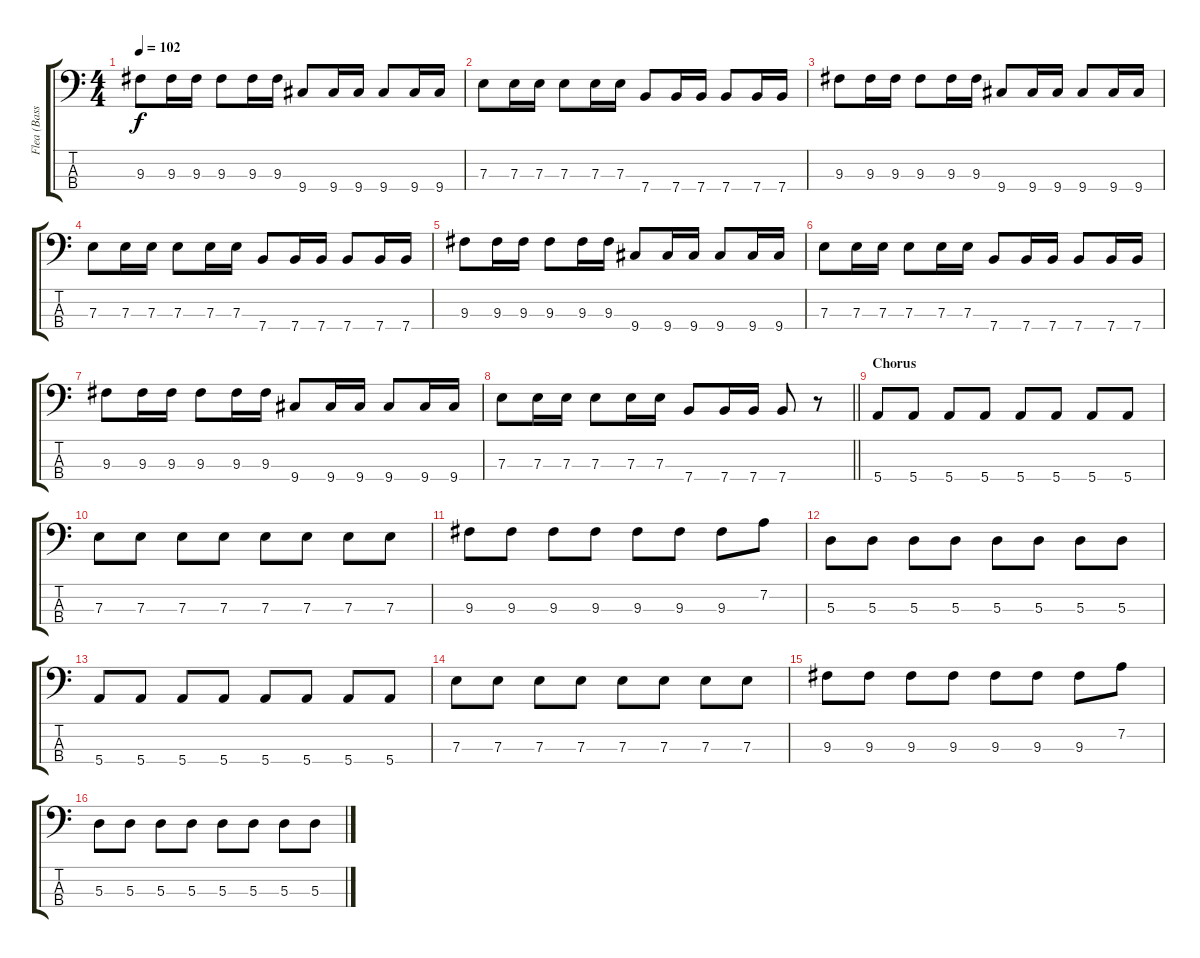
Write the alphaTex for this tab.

\track ("Flea (Bass)" "Flea (Bass") {instrument electricbassfinger}
\staff {score tabs}
\tuning (G2 D2 A1 E1) {hide}
\ts (4 4)
\tempo 102
\clef f4
\ks c
9.3.8{dy f} 9.3.16 9.3.16 9.3.8 9.3.16 9.3.16 9.4.8 9.4.16 9.4.16 9.4.8 9.4.16 9.4.16 |
7.3.8 7.3.16 7.3.16 7.3.8 7.3.16 7.3.16 7.4.8 7.4.16 7.4.16 7.4.8 7.4.16 7.4.16 |
9.3.8 9.3.16 9.3.16 9.3.8 9.3.16 9.3.16 9.4.8 9.4.16 9.4.16 9.4.8 9.4.16 9.4.16 |
7.3.8 7.3.16 7.3.16 7.3.8 7.3.16 7.3.16 7.4.8 7.4.16 7.4.16 7.4.8 7.4.16 7.4.16 |
9.3.8 9.3.16 9.3.16 9.3.8 9.3.16 9.3.16 9.4.8 9.4.16 9.4.16 9.4.8 9.4.16 9.4.16 |
7.3.8 7.3.16 7.3.16 7.3.8 7.3.16 7.3.16 7.4.8 7.4.16 7.4.16 7.4.8 7.4.16 7.4.16 |
9.3.8 9.3.16 9.3.16 9.3.8 9.3.16 9.3.16 9.4.8 9.4.16 9.4.16 9.4.8 9.4.16 9.4.16 |
\barLineRight lightlight
7.3.8 7.3.16 7.3.16 7.3.8 7.3.16 7.3.16 7.4.8 7.4.16 7.4.16 7.4.8 r.8 |
\section ("" "Chorus")
5.4.8 5.4.8 5.4.8 5.4.8 5.4.8 5.4.8 5.4.8 5.4.8 |
7.3.8 7.3.8 7.3.8 7.3.8 7.3.8 7.3.8 7.3.8 7.3.8 |
9.3.8 9.3.8 9.3.8 9.3.8 9.3.8 9.3.8 9.3.8 7.2.8 |
5.3.8 5.3.8 5.3.8 5.3.8 5.3.8 5.3.8 5.3.8 5.3.8 |
5.4.8 5.4.8 5.4.8 5.4.8 5.4.8 5.4.8 5.4.8 5.4.8 |
7.3.8 7.3.8 7.3.8 7.3.8 7.3.8 7.3.8 7.3.8 7.3.8 |
9.3.8 9.3.8 9.3.8 9.3.8 9.3.8 9.3.8 9.3.8 7.2.8 |
5.3.8 5.3.8 5.3.8 5.3.8 5.3.8 5.3.8 5.3.8 5.3.8
